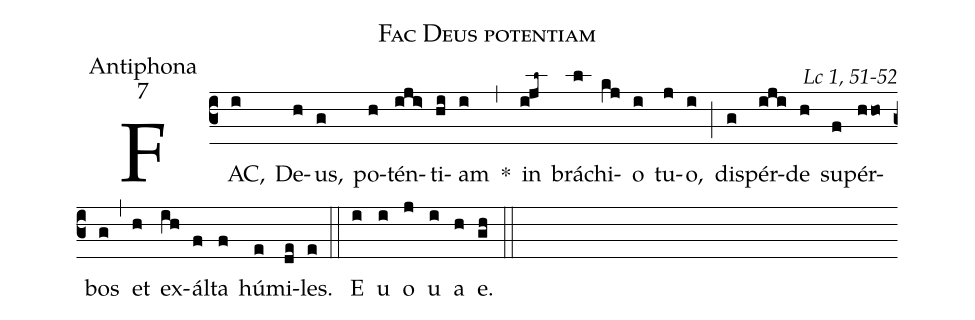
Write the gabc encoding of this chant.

name:Fac Deus potentiam;
office-part:Antiphona;
mode:7;
commentary:Lc 1, 51-52;
%%
(c3)FAC,(i) De(h)us,(g) po(h)tén(iji>)ti(hi)am(i) <sp>*</sp>(,) in(ijl~) brá(l)chi(kj)o(i) tu(j)o,(i) (;) dis(g)pér(iji)de(h) su(f)pér(hho)bos(g) (,) et(h) ex(ih)ál(f)ta(f) hú(e)mi(de)les.(e) (::)
<eu>E(i) u(i) o(j) u(i) a(h) e.(gh) </eu>(::)
